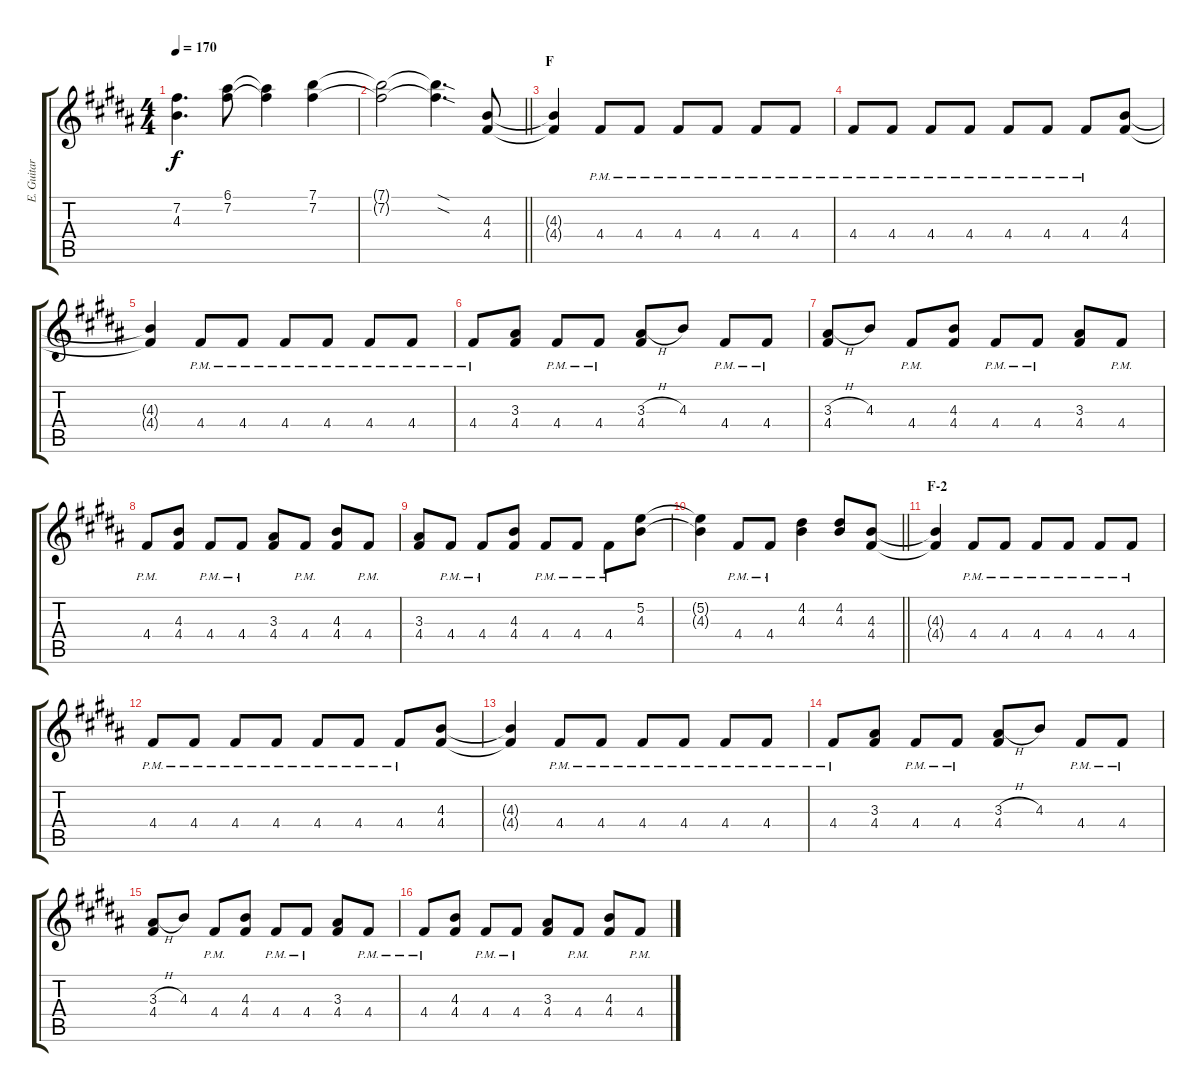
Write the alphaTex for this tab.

\track ("E. Guitar I" "E. Guitar ") {instrument overdrivenguitar}
\staff {score tabs}
\tuning (E4 B3 G3 D3 A2 E2) {hide}
\ts (4 4)
\tempo 170
\clef g2
\ks b
(7.2{t} 4.3{t}).4{d dy f} (6.1 7.2).8 (6.1{t} 7.2{t}).4 (7.1 7.2).4 |
\barLineRight lightlight
(7.1{t} 7.2{t}).2 (7.1{sod t} 7.2{sod t}).4{d} (4.3 4.4).8 |
\section ("" "F")
(4.3{t} 4.4{t}).4 4.4{pm}.8 4.4{pm}.8 4.4{pm}.8 4.4{pm}.8 4.4{pm}.8 4.4{pm}.8 |
4.4{pm}.8 4.4{pm}.8 4.4{pm}.8 4.4{pm}.8 4.4{pm}.8 4.4{pm}.8 4.4{pm}.8 (4.3 4.4).8 |
(4.3{t} 4.4{t}).4 4.4{pm}.8 4.4{pm}.8 4.4{pm}.8 4.4{pm}.8 4.4{pm}.8 4.4{pm}.8 |
4.4{pm}.8 (3.3 4.4).8 4.4{pm}.8 4.4{pm}.8 (3.3{h} 4.4).8 4.3.8 4.4{pm}.8 4.4{pm}.8 |
(3.3{h} 4.4).8 4.3.8 4.4{pm}.8 (4.3 4.4).8 4.4{pm}.8 4.4{pm}.8 (3.3 4.4).8 4.4{pm}.8 |
4.4{pm}.8 (4.3 4.4).8 4.4{pm}.8 4.4{pm}.8 (3.3 4.4).8 4.4{pm}.8 (4.3 4.4).8 4.4{pm}.8 |
(3.3 4.4).8 4.4{pm}.8 4.4{pm}.8 (4.3 4.4).8 4.4{pm}.8 4.4{pm}.8 4.4{pm}.8 (5.2 4.3).8 |
\barLineRight lightlight
(5.2{t} 4.3{t}).4 4.4{pm}.8 4.4{pm}.8 (4.2 4.3).4 (4.2 4.3).8 (4.3 4.4).8 |
\section ("" "F-2")
(4.3{t} 4.4{t}).4 4.4{pm}.8 4.4{pm}.8 4.4{pm}.8 4.4{pm}.8 4.4{pm}.8 4.4{pm}.8 |
4.4{pm}.8 4.4{pm}.8 4.4{pm}.8 4.4{pm}.8 4.4{pm}.8 4.4{pm}.8 4.4{pm}.8 (4.3 4.4).8 |
(4.3{t} 4.4{t}).4 4.4{pm}.8 4.4{pm}.8 4.4{pm}.8 4.4{pm}.8 4.4{pm}.8 4.4{pm}.8 |
4.4{pm}.8 (3.3 4.4).8 4.4{pm}.8 4.4{pm}.8 (3.3{h} 4.4).8 4.3.8 4.4{pm}.8 4.4{pm}.8 |
(3.3{h} 4.4).8 4.3.8 4.4{pm}.8 (4.3 4.4).8 4.4{pm}.8 4.4{pm}.8 (3.3 4.4).8 4.4{pm}.8 |
4.4{pm}.8 (4.3 4.4).8 4.4{pm}.8 4.4{pm}.8 (3.3 4.4).8 4.4{pm}.8 (4.3 4.4).8 4.4{pm}.8
